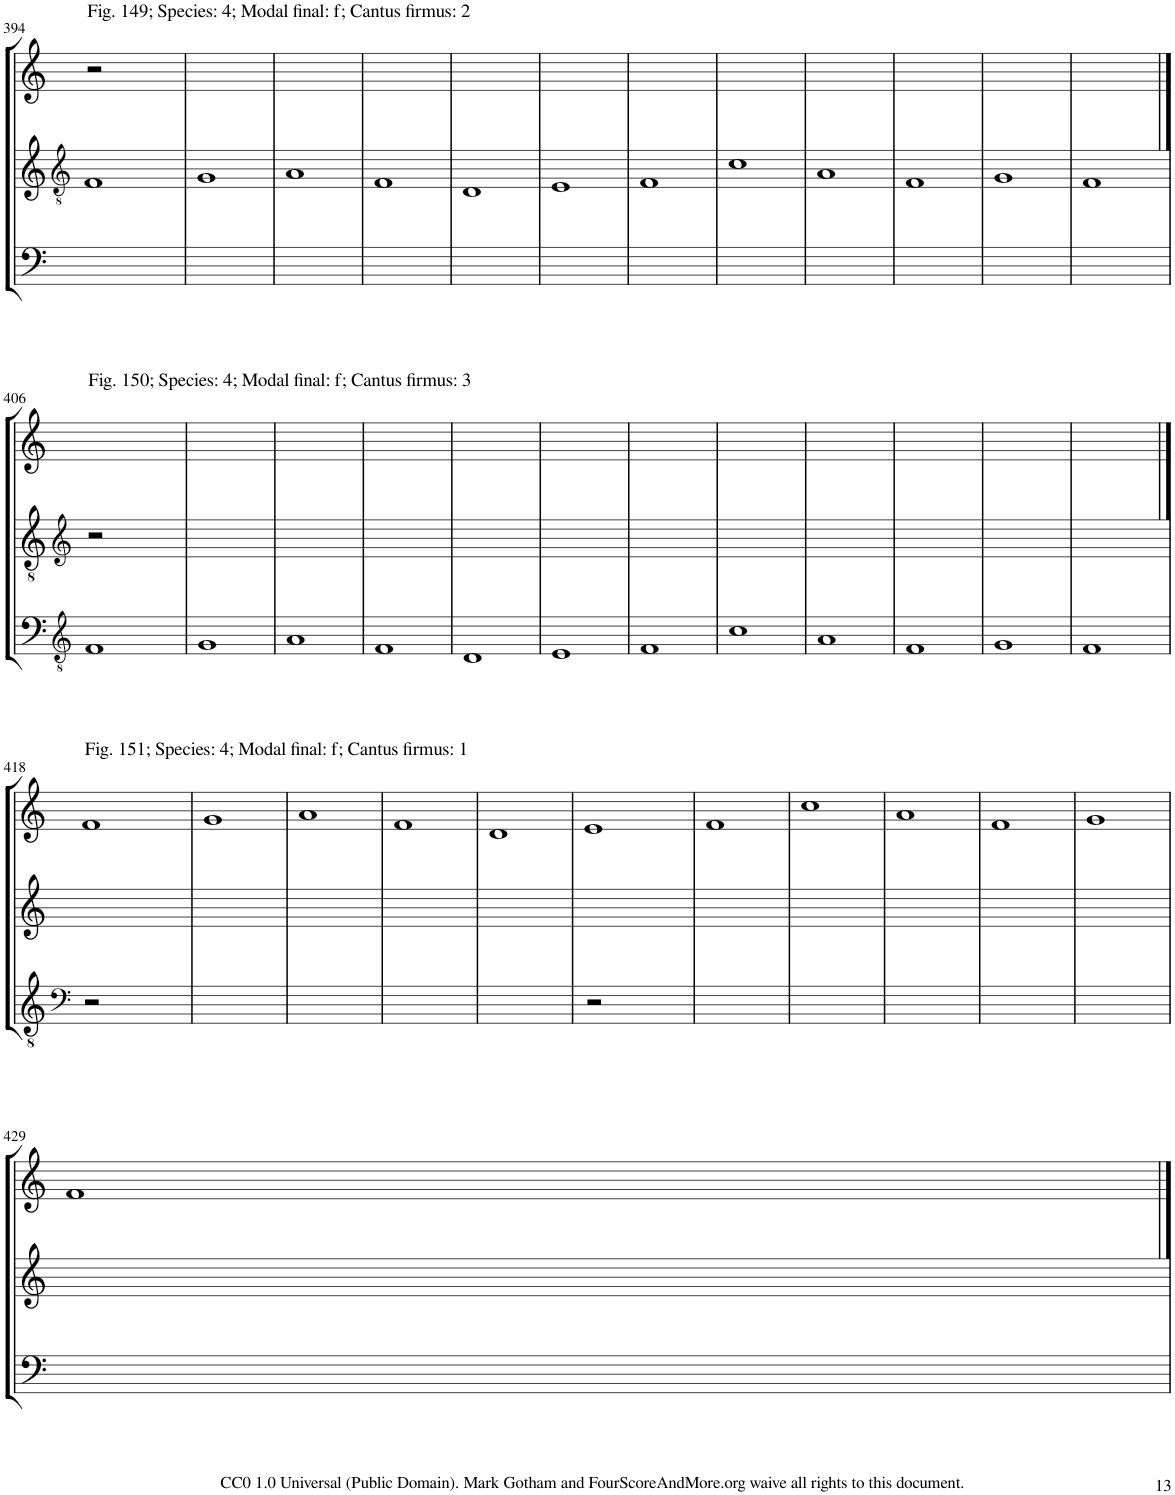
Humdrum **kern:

**kern	**kern	**kern
*part3	*part2	*part1
*staff3	*staff2	*staff1
*I"Piano	*I"Piano	*I"Piano
*I'Pno	*I'Pno	*I'Pno
!!LO:PB:g=z
*clefF4	*clefGv2	*clefG2
*k[]	*k[]	*k[]
*M4/4	*M4/4	*M4/4
=394	=394	=394
!	!	!LO:TX:a:t=Fig. 149; Species&colon; 4; Modal final&colon; f; Cantus firmus&colon; 2
1ryy	1F	2r
.	.	2ryy
=395	=395	=395
1ryy	1G	1ryy
=396	=396	=396
1ryy	1A	1ryy
=397	=397	=397
1ryy	1F	1ryy
=398	=398	=398
1ryy	1D	1ryy
=399	=399	=399
1ryy	1E	1ryy
=400	=400	=400
1ryy	1F	1ryy
=401	=401	=401
1ryy	1c	1ryy
=402	=402	=402
1ryy	1A	1ryy
=403	=403	=403
1ryy	1F	1ryy
=404	=404	=404
1ryy	1G	1ryy
=405	=405	=405
1ryy	1F	1ryy
!!LO:LB:g=z
==406	==406	==406
*clefGv2	*clefG2	*
!	!	!LO:TX:a:t=Fig. 150; Species&colon; 4; Modal final&colon; f; Cantus firmus&colon; 3
1F	2r	1ryy
.	2ryy	.
=407	=407	=407
1G	1ryy	1ryy
=408	=408	=408
1A	1ryy	1ryy
=409	=409	=409
1F	1ryy	1ryy
=410	=410	=410
1D	1ryy	1ryy
=411	=411	=411
1E	1ryy	1ryy
=412	=412	=412
1F	1ryy	1ryy
=413	=413	=413
1c	1ryy	1ryy
=414	=414	=414
1A	1ryy	1ryy
=415	=415	=415
1F	1ryy	1ryy
=416	=416	=416
1G	1ryy	1ryy
=417	=417	=417
1F	1ryy	1ryy
!!LO:LB:g=z
==418	==418	==418
*clefF4	*	*
!	!	!LO:TX:a:t=Fig. 151; Species&colon; 4; Modal final&colon; f; Cantus firmus&colon; 1
2r	1ryy	1f
2ryy	.	.
=419	=419	=419
1ryy	1ryy	1g
=420	=420	=420
1ryy	1ryy	1a
=421	=421	=421
1ryy	1ryy	1f
=422	=422	=422
1ryy	1ryy	1d
=423	=423	=423
2r	1ryy	1e
2ryy	.	.
=424	=424	=424
1ryy	1ryy	1f
=425	=425	=425
1ryy	1ryy	1cc
=426	=426	=426
1ryy	1ryy	1a
=427	=427	=427
1ryy	1ryy	1f
=428	=428	=428
1ryy	1ryy	1g
!!LO:LB:g=z
=429	=429	=429
1ryy	1ryy	1f
==	==	==
*-	*-	*-
